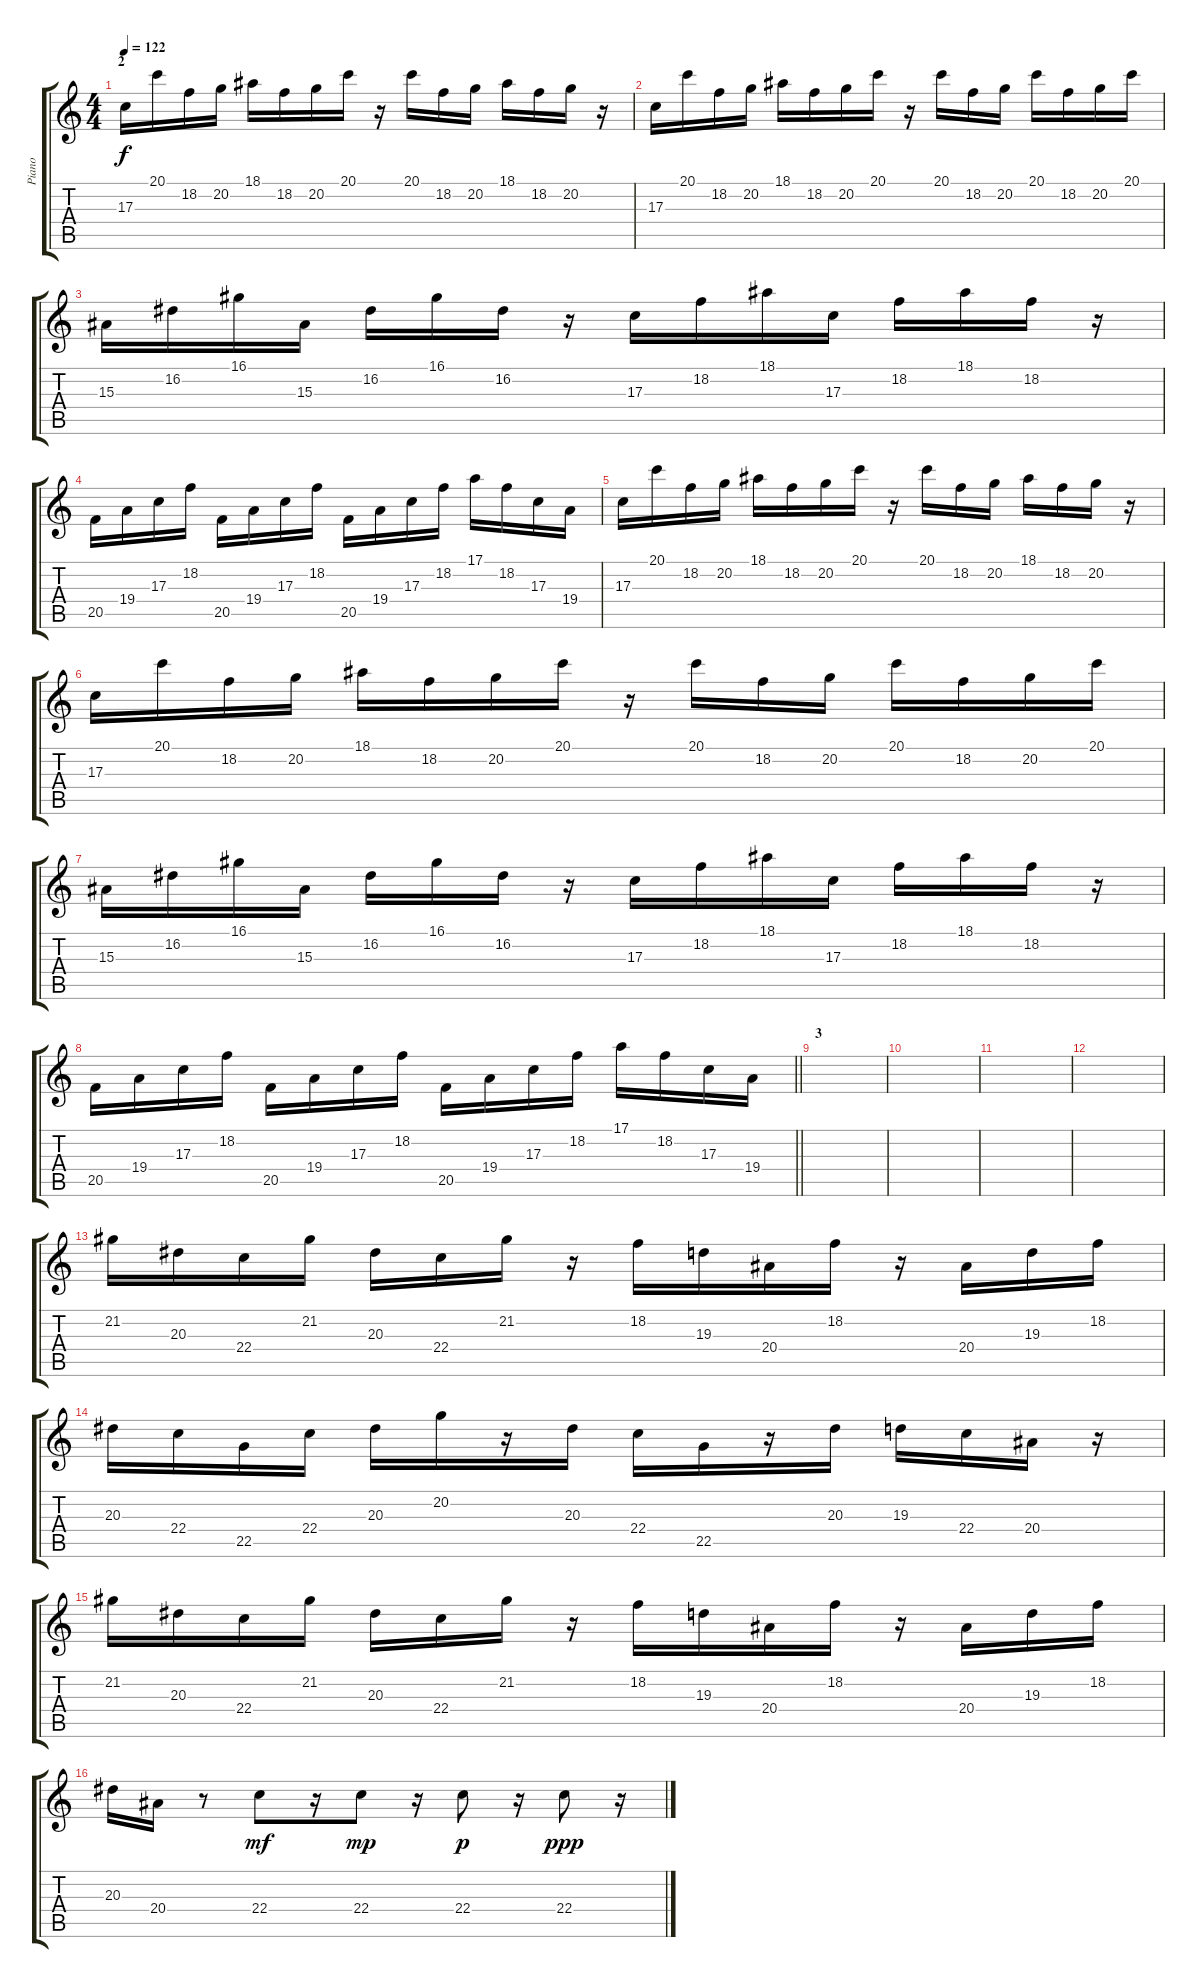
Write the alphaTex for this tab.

\track ("Piano" "Piano") {instrument acousticgrandpiano}
\staff {score tabs}
\tuning (E4 B3 G3 D3 A2 E2) {hide}
\ts (4 4)
\section ("" "2")
\tempo 122
\clef g2
\ks c
17.3.16{dy f} 20.1.16 18.2.16 20.2.16 18.1.16 18.2.16 20.2.16 20.1.16 r.16 20.1.16 18.2.16 20.2.16 18.1.16 18.2.16 20.2.16 r.16 |
17.3.16 20.1.16 18.2.16 20.2.16 18.1.16 18.2.16 20.2.16 20.1.16 r.16 20.1.16 18.2.16 20.2.16 20.1.16 18.2.16 20.2.16 20.1.16 |
15.3.16 16.2.16 16.1.16 15.3.16 16.2.16 16.1.16 16.2.16 r.16 17.3.16 18.2.16 18.1.16 17.3.16 18.2.16 18.1.16 18.2.16 r.16 |
20.5.16 19.4.16 17.3.16 18.2.16 20.5.16 19.4.16 17.3.16 18.2.16 20.5.16 19.4.16 17.3.16 18.2.16 17.1.16 18.2.16 17.3.16 19.4.16 |
17.3.16 20.1.16 18.2.16 20.2.16 18.1.16 18.2.16 20.2.16 20.1.16 r.16 20.1.16 18.2.16 20.2.16 18.1.16 18.2.16 20.2.16 r.16 |
17.3.16 20.1.16 18.2.16 20.2.16 18.1.16 18.2.16 20.2.16 20.1.16 r.16 20.1.16 18.2.16 20.2.16 20.1.16 18.2.16 20.2.16 20.1.16 |
15.3.16 16.2.16 16.1.16 15.3.16 16.2.16 16.1.16 16.2.16 r.16 17.3.16 18.2.16 18.1.16 17.3.16 18.2.16 18.1.16 18.2.16 r.16 |
\barLineRight lightlight
20.5.16{volume 3} 19.4.16 17.3.16 18.2.16 20.5.16 19.4.16 17.3.16 18.2.16 20.5.16 19.4.16 17.3.16 18.2.16 17.1.16 18.2.16 17.3.16 19.4.16 |
\section ("" "3")
|
|
|
|
21.2.16 20.3.16 22.4.16 21.2.16 20.3.16 22.4.16 21.2.16 r.16 18.2.16 19.3.16 20.4.16 18.2.16 r.16 20.4.16 19.3.16 18.2.16 |
20.3.16 22.4.16 22.5.16 22.4.16 20.3.16 20.2.16 r.16 20.3.16 22.4.16 22.5.16 r.16 20.3.16 19.3.16 22.4.16 20.4.16 r.16 |
21.2.16 20.3.16 22.4.16 21.2.16 20.3.16 22.4.16 21.2.16 r.16 18.2.16 19.3.16 20.4.16 18.2.16 r.16 20.4.16 19.3.16 18.2.16 |
20.3.16 20.4.16 r.8 22.4.8{dy mf} r.16 22.4.8{dy mp} r.16 22.4.8{dy p} r.16 22.4.8{dy ppp} r.16
